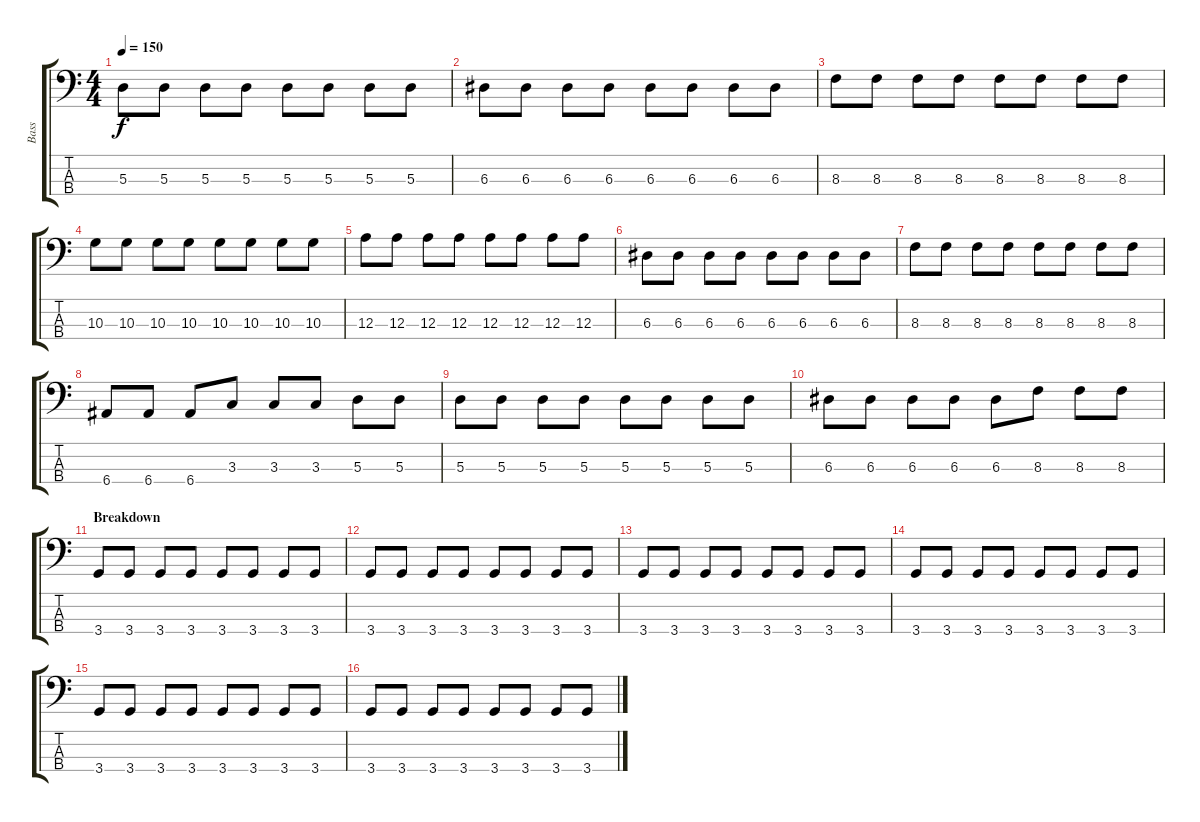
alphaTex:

\track ("Bass" "Bass") {instrument electricbasspick}
\staff {score tabs}
\tuning (G2 D2 A1 E1) {hide}
\ts (4 4)
\tempo 150
\clef f4
\ks c
5.3.8{dy f} 5.3.8 5.3.8 5.3.8 5.3.8 5.3.8 5.3.8 5.3.8 |
6.3.8 6.3.8 6.3.8 6.3.8 6.3.8 6.3.8 6.3.8 6.3.8 |
8.3.8 8.3.8 8.3.8 8.3.8 8.3.8 8.3.8 8.3.8 8.3.8 |
10.3.8 10.3.8 10.3.8 10.3.8 10.3.8 10.3.8 10.3.8 10.3.8 |
12.3.8 12.3.8 12.3.8 12.3.8 12.3.8 12.3.8 12.3.8 12.3.8 |
6.3.8 6.3.8 6.3.8 6.3.8 6.3.8 6.3.8 6.3.8 6.3.8 |
8.3.8 8.3.8 8.3.8 8.3.8 8.3.8 8.3.8 8.3.8 8.3.8 |
6.4.8 6.4.8 6.4.8 3.3.8 3.3.8 3.3.8 5.3.8 5.3.8 |
5.3.8 5.3.8 5.3.8 5.3.8 5.3.8 5.3.8 5.3.8 5.3.8 |
6.3.8 6.3.8 6.3.8 6.3.8 6.3.8 8.3.8 8.3.8 8.3.8 |
\section ("" "Breakdown")
3.4.8 3.4.8 3.4.8 3.4.8 3.4.8 3.4.8 3.4.8 3.4.8 |
3.4.8 3.4.8 3.4.8 3.4.8 3.4.8 3.4.8 3.4.8 3.4.8 |
3.4.8 3.4.8 3.4.8 3.4.8 3.4.8 3.4.8 3.4.8 3.4.8 |
3.4.8 3.4.8 3.4.8 3.4.8 3.4.8 3.4.8 3.4.8 3.4.8 |
3.4.8 3.4.8 3.4.8 3.4.8 3.4.8 3.4.8 3.4.8 3.4.8 |
3.4.8 3.4.8 3.4.8 3.4.8 3.4.8 3.4.8 3.4.8 3.4.8
